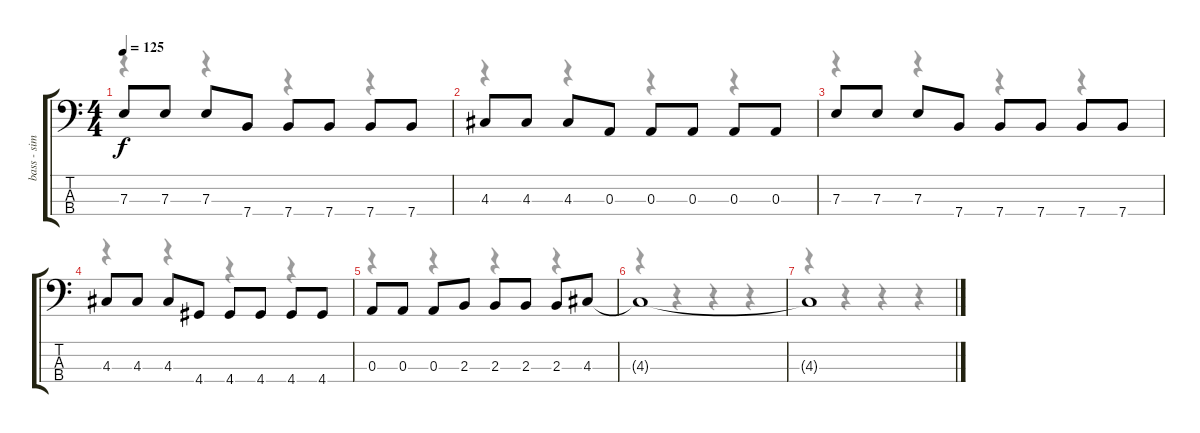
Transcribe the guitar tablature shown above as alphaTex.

\track ("bass - simple" "bass - sim") {mute instrument electricbasspick}
\staff {score tabs}
\tuning (G2 D2 A1 E1) {hide}
\voice
\ts (4 4)
\tempo 125
\clef f4
\ks c
7.3.8{dy f} 7.3.8 7.3.8 7.4.8 7.4.8 7.4.8 7.4.8 7.4.8 |
4.3.8 4.3.8 4.3.8 0.3.8 0.3.8 0.3.8 0.3.8 0.3.8 |
7.3.8 7.3.8 7.3.8 7.4.8 7.4.8 7.4.8 7.4.8 7.4.8 |
4.3.8 4.3.8 4.3.8 4.4.8 4.4.8 4.4.8 4.4.8 4.4.8 |
0.3.8 0.3.8 0.3.8 2.3.8 2.3.8 2.3.8 2.3.8 4.3.8 |
4.3{t}.1 |
4.3{t}.1
\voice
\clef f4
\ottava regular
\simile none
\ks c
r.4{dy f} r.4 r.4 r.4 |
r.4 r.4 r.4 r.4 |
r.4 r.4 r.4 r.4 |
r.4 r.4 r.4 r.4 |
r.4 r.4 r.4 r.4 |
r.4 r.4 r.4 r.4 |
r.4 r.4 r.4 r.4
